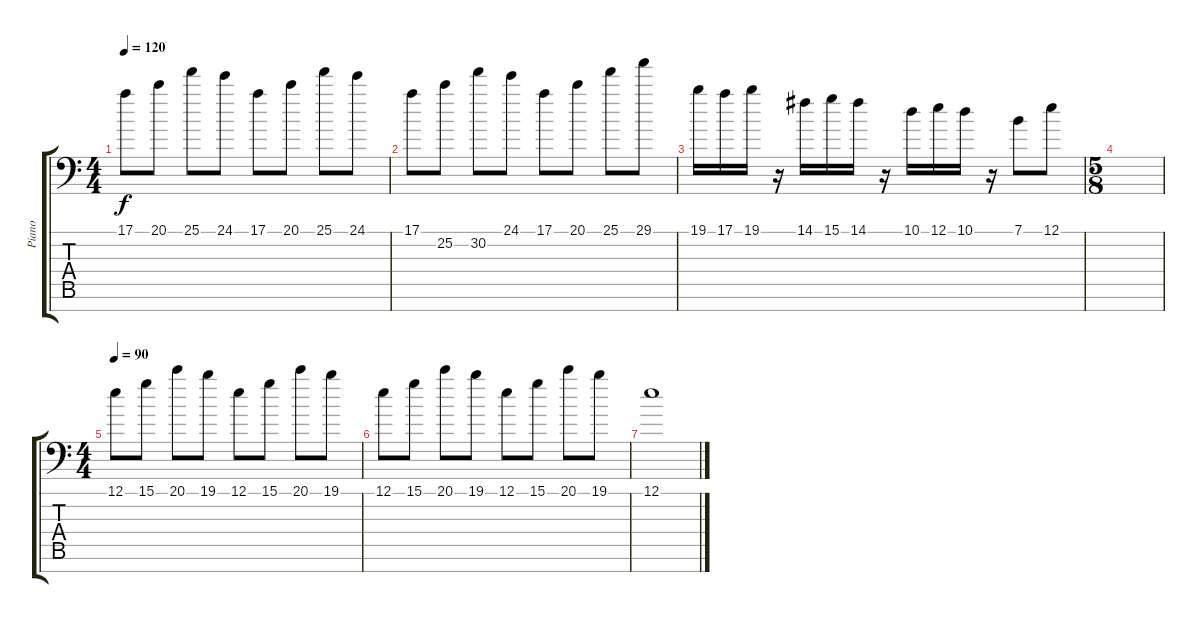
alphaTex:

\track ("Piano" "Piano") {instrument acousticgrandpiano}
\staff {score tabs}
\tuning (E4 B3 G3 D3 A2 E2 A1) {hide}
\ts (4 4)
\tempo 120
\clef f4
\ks c
17.1.8{dy f} 20.1.8 25.1.8 24.1.8 17.1.8 20.1.8 25.1.8 24.1.8 |
17.1.8 25.2.8 30.2.8 24.1.8 17.1.8 20.1.8 25.1.8 29.1.8 |
19.1.16 17.1.16 19.1.16 r.16 14.1.16 15.1.16 14.1.16 r.16 10.1.16 12.1.16 10.1.16 r.16 7.1.8 12.1.8 |
\ts (5 8)
|
\ts (4 4)
\tempo 90
12.1.8 15.1.8 20.1.8 19.1.8 12.1.8 15.1.8 20.1.8 19.1.8 |
12.1.8 15.1.8 20.1.8 19.1.8 12.1.8 15.1.8 20.1.8 19.1.8 |
12.1.1
